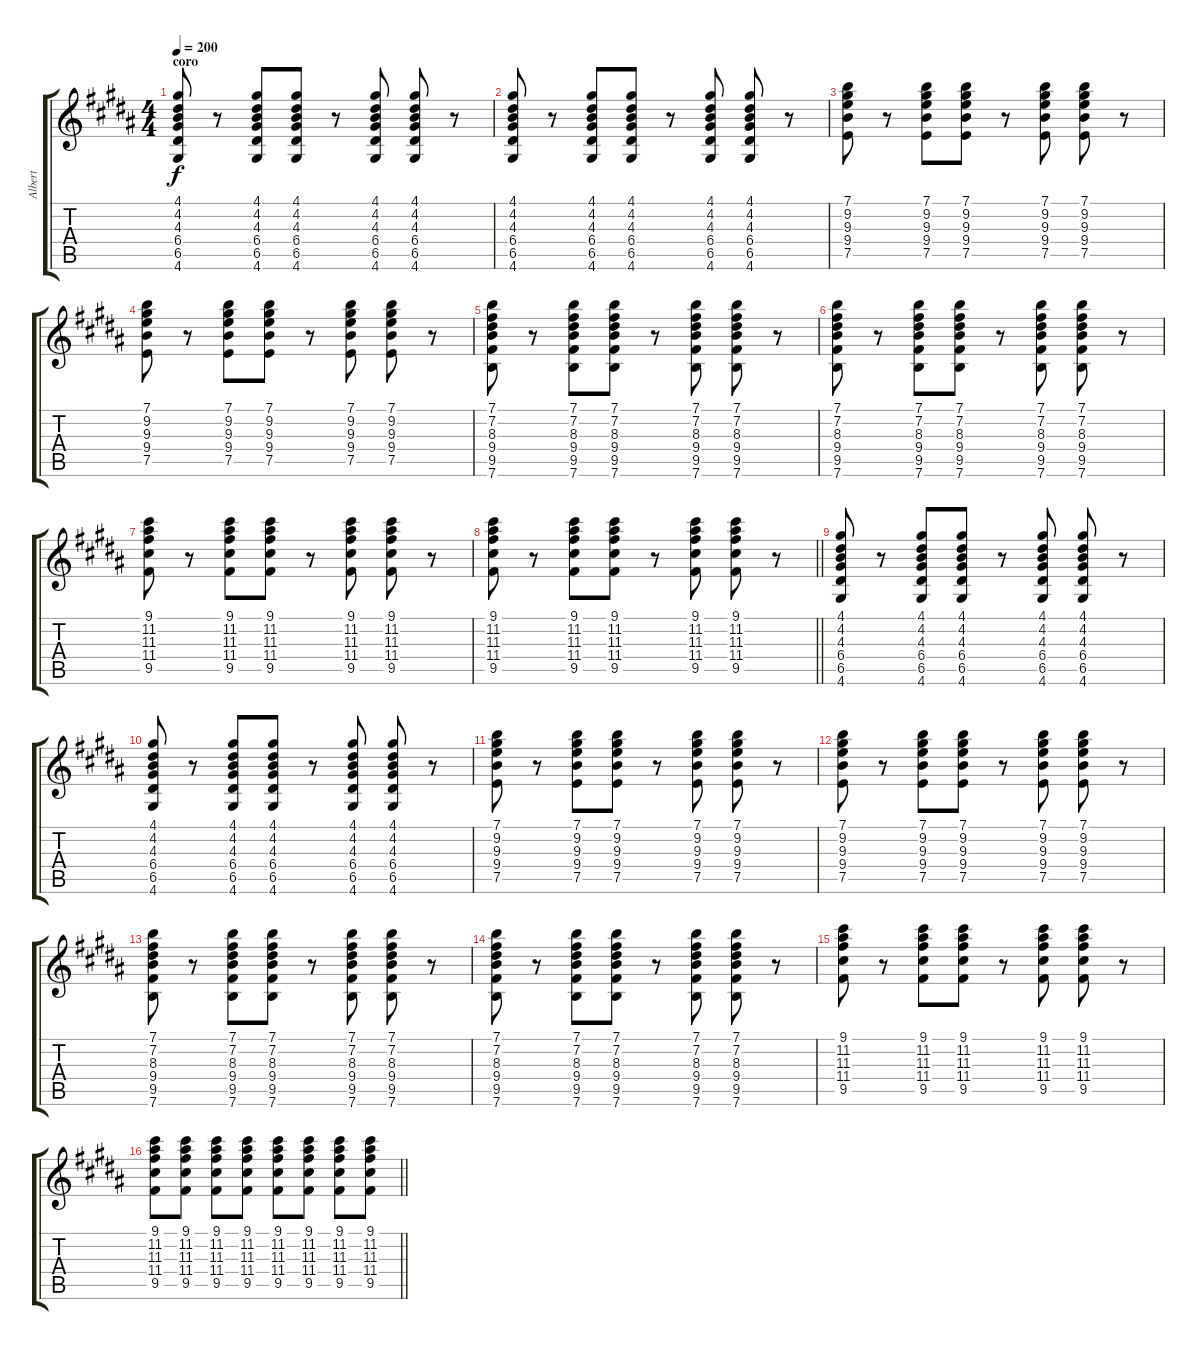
\track ("Albert" "Albert") {instrument electricguitarjazz}
\staff {score tabs}
\tuning (E4 B3 G3 D3 A2 E2) {hide}
\ts (4 4)
\section ("" "coro")
\tempo 200
\clef g2
\ks b
(4.1 4.2 4.3 6.4 6.5 4.6).8{dy f} r.8 (4.1 4.2 4.3 6.4 6.5 4.6).8 (4.1 4.2 4.3 6.4 6.5 4.6).8 r.8 (4.1 4.2 4.3 6.4 6.5 4.6).8 (4.1 4.2 4.3 6.4 6.5 4.6).8 r.8 |
(4.1 4.2 4.3 6.4 6.5 4.6).8 r.8 (4.1 4.2 4.3 6.4 6.5 4.6).8 (4.1 4.2 4.3 6.4 6.5 4.6).8 r.8 (4.1 4.2 4.3 6.4 6.5 4.6).8 (4.1 4.2 4.3 6.4 6.5 4.6).8 r.8 |
(7.1 9.2 9.3 9.4 7.5).8 r.8 (7.1 9.2 9.3 9.4 7.5).8 (7.1 9.2 9.3 9.4 7.5).8 r.8 (7.1 9.2 9.3 9.4 7.5).8 (7.1 9.2 9.3 9.4 7.5).8 r.8 |
(7.1 9.2 9.3 9.4 7.5).8 r.8 (7.1 9.2 9.3 9.4 7.5).8 (7.1 9.2 9.3 9.4 7.5).8 r.8 (7.1 9.2 9.3 9.4 7.5).8 (7.1 9.2 9.3 9.4 7.5).8 r.8 |
(7.1 7.2 8.3 9.4 9.5 7.6).8 r.8 (7.1 7.2 8.3 9.4 9.5 7.6).8 (7.1 7.2 8.3 9.4 9.5 7.6).8 r.8 (7.1 7.2 8.3 9.4 9.5 7.6).8 (7.1 7.2 8.3 9.4 9.5 7.6).8 r.8 |
(7.1 7.2 8.3 9.4 9.5 7.6).8 r.8 (7.1 7.2 8.3 9.4 9.5 7.6).8 (7.1 7.2 8.3 9.4 9.5 7.6).8 r.8 (7.1 7.2 8.3 9.4 9.5 7.6).8 (7.1 7.2 8.3 9.4 9.5 7.6).8 r.8 |
(9.1 11.2 11.3 11.4 9.5).8 r.8 (9.1 11.2 11.3 11.4 9.5).8 (9.1 11.2 11.3 11.4 9.5).8 r.8 (9.1 11.2 11.3 11.4 9.5).8 (9.1 11.2 11.3 11.4 9.5).8 r.8 |
\barLineRight lightlight
(9.1 11.2 11.3 11.4 9.5).8 r.8 (9.1 11.2 11.3 11.4 9.5).8 (9.1 11.2 11.3 11.4 9.5).8 r.8 (9.1 11.2 11.3 11.4 9.5).8 (9.1 11.2 11.3 11.4 9.5).8 r.8 |
(4.1 4.2 4.3 6.4 6.5 4.6).8 r.8 (4.1 4.2 4.3 6.4 6.5 4.6).8 (4.1 4.2 4.3 6.4 6.5 4.6).8 r.8 (4.1 4.2 4.3 6.4 6.5 4.6).8 (4.1 4.2 4.3 6.4 6.5 4.6).8 r.8 |
(4.1 4.2 4.3 6.4 6.5 4.6).8 r.8 (4.1 4.2 4.3 6.4 6.5 4.6).8 (4.1 4.2 4.3 6.4 6.5 4.6).8 r.8 (4.1 4.2 4.3 6.4 6.5 4.6).8 (4.1 4.2 4.3 6.4 6.5 4.6).8 r.8 |
(7.1 9.2 9.3 9.4 7.5).8 r.8 (7.1 9.2 9.3 9.4 7.5).8 (7.1 9.2 9.3 9.4 7.5).8 r.8 (7.1 9.2 9.3 9.4 7.5).8 (7.1 9.2 9.3 9.4 7.5).8 r.8 |
(7.1 9.2 9.3 9.4 7.5).8 r.8 (7.1 9.2 9.3 9.4 7.5).8 (7.1 9.2 9.3 9.4 7.5).8 r.8 (7.1 9.2 9.3 9.4 7.5).8 (7.1 9.2 9.3 9.4 7.5).8 r.8 |
(7.1 7.2 8.3 9.4 9.5 7.6).8 r.8 (7.1 7.2 8.3 9.4 9.5 7.6).8 (7.1 7.2 8.3 9.4 9.5 7.6).8 r.8 (7.1 7.2 8.3 9.4 9.5 7.6).8 (7.1 7.2 8.3 9.4 9.5 7.6).8 r.8 |
(7.1 7.2 8.3 9.4 9.5 7.6).8 r.8 (7.1 7.2 8.3 9.4 9.5 7.6).8 (7.1 7.2 8.3 9.4 9.5 7.6).8 r.8 (7.1 7.2 8.3 9.4 9.5 7.6).8 (7.1 7.2 8.3 9.4 9.5 7.6).8 r.8 |
(9.1 11.2 11.3 11.4 9.5).8 r.8 (9.1 11.2 11.3 11.4 9.5).8 (9.1 11.2 11.3 11.4 9.5).8 r.8 (9.1 11.2 11.3 11.4 9.5).8 (9.1 11.2 11.3 11.4 9.5).8 r.8 |
\barLineRight lightlight
(9.1 11.2 11.3 11.4 9.5).8 (9.1 11.2 11.3 11.4 9.5).8 (9.1 11.2 11.3 11.4 9.5).8 (9.1 11.2 11.3 11.4 9.5).8 (9.1 11.2 11.3 11.4 9.5).8 (9.1 11.2 11.3 11.4 9.5).8 (9.1 11.2 11.3 11.4 9.5).8 (9.1 11.2 11.3 11.4 9.5).8
